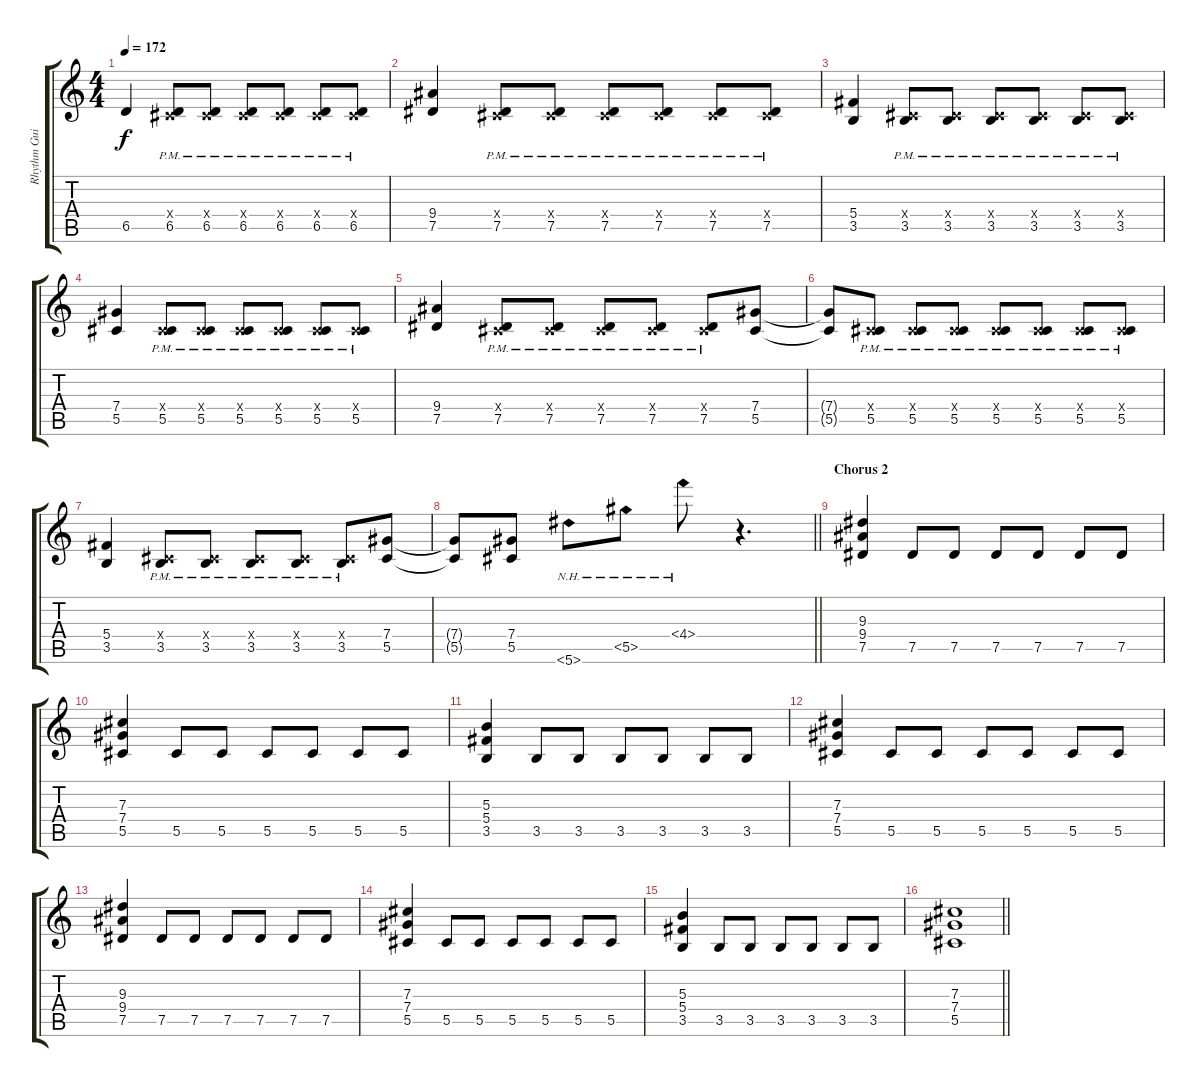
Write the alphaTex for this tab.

\track ("Rhythm Guitar 1: Hide" "Rhythm Gui") {instrument overdrivenguitar}
\staff {score tabs}
\tuning (Eb4 Bb3 Gb3 Db3 Ab2 Eb2) {hide}
\ts (4 4)
\tempo 172
\clef g2
\ks c
6.5.4{dy f} (0.4{x} 6.5{pm}).8 (0.4{x} 6.5{pm}).8 (0.4{x} 6.5{pm}).8 (0.4{x} 6.5{pm}).8 (0.4{x} 6.5{pm}).8 (0.4{x} 6.5{pm}).8 |
(9.4 7.5).4 (0.4{x} 7.5{pm}).8 (0.4{x} 7.5{pm}).8 (0.4{x} 7.5{pm}).8 (0.4{x} 7.5{pm}).8 (0.4{x} 7.5{pm}).8 (0.4{x} 7.5{pm}).8 |
(5.4 3.5).4 (0.4{x} 3.5{pm}).8 (0.4{x} 3.5{pm}).8 (0.4{x} 3.5{pm}).8 (0.4{x} 3.5{pm}).8 (0.4{x} 3.5{pm}).8 (0.4{x} 3.5{pm}).8 |
(7.4 5.5).4 (0.4{x} 5.5{pm}).8 (0.4{x} 5.5{pm}).8 (0.4{x} 5.5{pm}).8 (0.4{x} 5.5{pm}).8 (0.4{x} 5.5{pm}).8 (0.4{x} 5.5{pm}).8 |
(9.4 7.5).4 (0.4{x} 7.5{pm}).8 (0.4{x} 7.5{pm}).8 (0.4{x} 7.5{pm}).8 (0.4{x} 7.5{pm}).8 (0.4{x} 7.5{pm}).8 (7.4 5.5).8 |
(7.4{t} 5.5{t}).8 (0.4{x} 5.5{pm}).8 (0.4{x} 5.5{pm}).8 (0.4{x} 5.5{pm}).8 (0.4{x} 5.5{pm}).8 (0.4{x} 5.5{pm}).8 (0.4{x} 5.5{pm}).8 (0.4{x} 5.5{pm}).8 |
(5.4 3.5).4 (0.4{x} 3.5{pm}).8 (0.4{x} 3.5{pm}).8 (0.4{x} 3.5{pm}).8 (0.4{x} 3.5{pm}).8 (0.4{x} 3.5{pm}).8 (7.4 5.5).8 |
\barLineRight lightlight
(7.4{t} 5.5{t}).8 (7.4 5.5).8 5.6{nh}.8 5.5{nh}.8 4.4{nh}.8 r.4{d} |
\section ("" "Chorus 2")
(9.3 9.4 7.5).4 7.5.8 7.5.8 7.5.8 7.5.8 7.5.8 7.5.8 |
(7.3 7.4 5.5).4 5.5.8 5.5.8 5.5.8 5.5.8 5.5.8 5.5.8 |
(5.3 5.4 3.5).4 3.5.8 3.5.8 3.5.8 3.5.8 3.5.8 3.5.8 |
(7.3 7.4 5.5).4 5.5.8 5.5.8 5.5.8 5.5.8 5.5.8 5.5.8 |
(9.3 9.4 7.5).4 7.5.8 7.5.8 7.5.8 7.5.8 7.5.8 7.5.8 |
(7.3 7.4 5.5).4 5.5.8 5.5.8 5.5.8 5.5.8 5.5.8 5.5.8 |
(5.3 5.4 3.5).4 3.5.8 3.5.8 3.5.8 3.5.8 3.5.8 3.5.8 |
\barLineRight lightlight
(7.3 7.4 5.5).1
